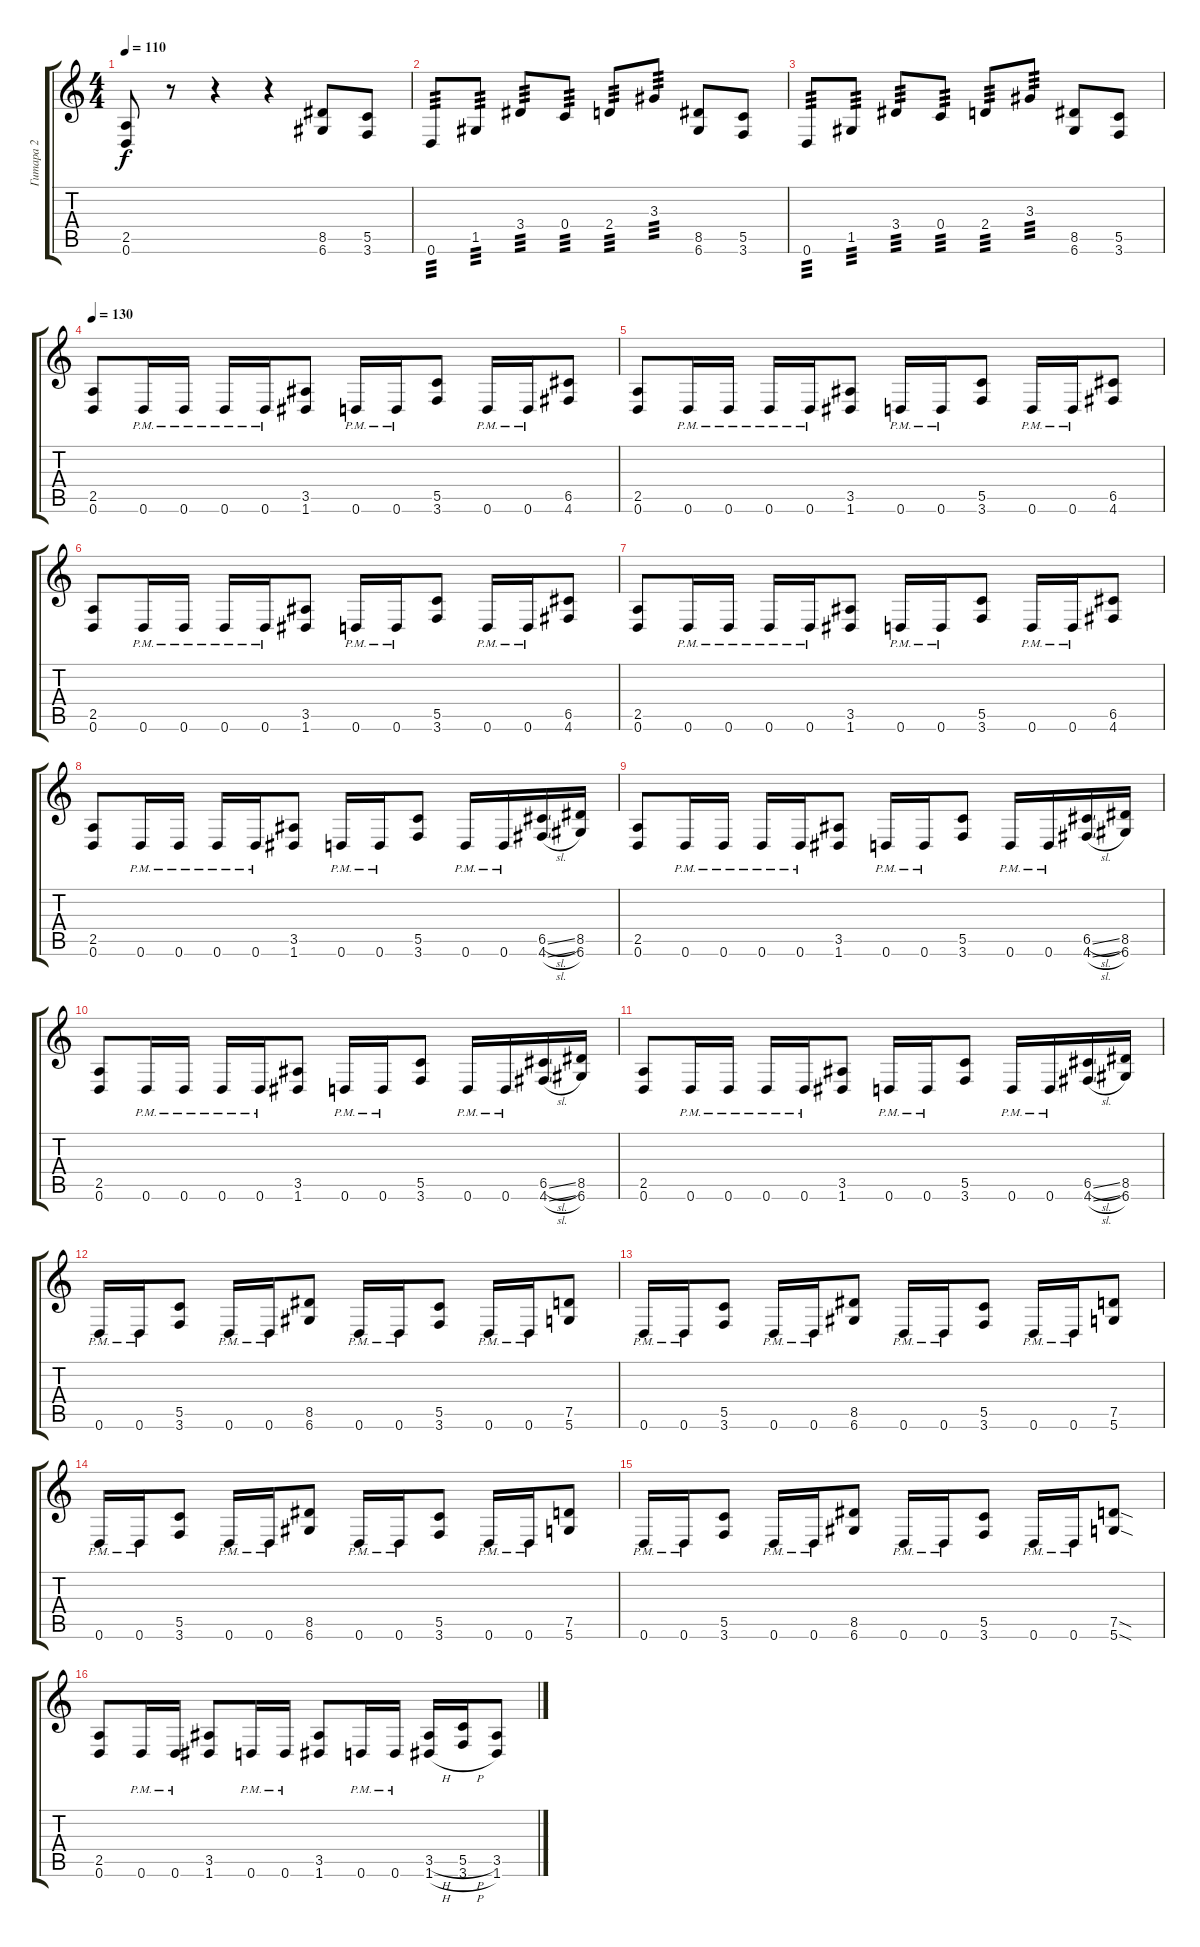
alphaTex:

\track ("Гитара 2" "Гитара 2") {instrument distortionguitar}
\staff {score tabs}
\tuning (D4 A3 F3 C3 G2 D2) {hide}
\ts (4 4)
\tempo 110
\clef g2
\ks c
(2.5 0.6).8{dy f} r.8 r.4 r.4 (8.5 6.6).8 (5.5 3.6).8 |
0.6.8{tp 3} 1.5.8{tp 3} 3.4.8{tp 3} 0.4.8{tp 3} 2.4.8{tp 3} 3.3.8{tp 3} (8.5 6.6).8 (5.5 3.6).8 |
0.6.8{tp 3} 1.5.8{tp 3} 3.4.8{tp 3} 0.4.8{tp 3} 2.4.8{tp 3} 3.3.8{tp 3} (8.5 6.6).8 (5.5 3.6).8 |
\tempo 130
(2.5 0.6).8 0.6{pm}.16 0.6{pm}.16 0.6{pm}.16 0.6{pm}.16 (3.5 1.6).8 0.6{pm}.16 0.6{pm}.16 (5.5 3.6).8 0.6{pm}.16 0.6{pm}.16 (6.5 4.6).8 |
(2.5 0.6).8 0.6{pm}.16 0.6{pm}.16 0.6{pm}.16 0.6{pm}.16 (3.5 1.6).8 0.6{pm}.16 0.6{pm}.16 (5.5 3.6).8 0.6{pm}.16 0.6{pm}.16 (6.5 4.6).8 |
(2.5 0.6).8 0.6{pm}.16 0.6{pm}.16 0.6{pm}.16 0.6{pm}.16 (3.5 1.6).8 0.6{pm}.16 0.6{pm}.16 (5.5 3.6).8 0.6{pm}.16 0.6{pm}.16 (6.5 4.6).8 |
(2.5 0.6).8 0.6{pm}.16 0.6{pm}.16 0.6{pm}.16 0.6{pm}.16 (3.5 1.6).8 0.6{pm}.16 0.6{pm}.16 (5.5 3.6).8 0.6{pm}.16 0.6{pm}.16 (6.5 4.6).8 |
(2.5 0.6).8 0.6{pm}.16 0.6{pm}.16 0.6{pm}.16 0.6{pm}.16 (3.5 1.6).8 0.6{pm}.16 0.6{pm}.16 (5.5 3.6).8 0.6{pm}.16 0.6{pm}.16 (6.5{sl} 4.6{sl}).16 (8.5 6.6).16 |
(2.5 0.6).8 0.6{pm}.16 0.6{pm}.16 0.6{pm}.16 0.6{pm}.16 (3.5 1.6).8 0.6{pm}.16 0.6{pm}.16 (5.5 3.6).8 0.6{pm}.16 0.6{pm}.16 (6.5{sl} 4.6{sl}).16 (8.5 6.6).16 |
(2.5 0.6).8 0.6{pm}.16 0.6{pm}.16 0.6{pm}.16 0.6{pm}.16 (3.5 1.6).8 0.6{pm}.16 0.6{pm}.16 (5.5 3.6).8 0.6{pm}.16 0.6{pm}.16 (6.5{sl} 4.6{sl}).16 (8.5 6.6).16 |
(2.5 0.6).8 0.6{pm}.16 0.6{pm}.16 0.6{pm}.16 0.6{pm}.16 (3.5 1.6).8 0.6{pm}.16 0.6{pm}.16 (5.5 3.6).8 0.6{pm}.16 0.6{pm}.16 (6.5{sl} 4.6{sl}).16 (8.5 6.6).16 |
0.6{pm}.16 0.6{pm}.16 (5.5 3.6).8 0.6{pm}.16 0.6{pm}.16 (8.5 6.6).8 0.6{pm}.16 0.6{pm}.16 (5.5 3.6).8 0.6{pm}.16 0.6{pm}.16 (7.5 5.6).8 |
0.6{pm}.16 0.6{pm}.16 (5.5 3.6).8 0.6{pm}.16 0.6{pm}.16 (8.5 6.6).8 0.6{pm}.16 0.6{pm}.16 (5.5 3.6).8 0.6{pm}.16 0.6{pm}.16 (7.5 5.6).8 |
0.6{pm}.16 0.6{pm}.16 (5.5 3.6).8 0.6{pm}.16 0.6{pm}.16 (8.5 6.6).8 0.6{pm}.16 0.6{pm}.16 (5.5 3.6).8 0.6{pm}.16 0.6{pm}.16 (7.5 5.6).8 |
0.6{pm}.16 0.6{pm}.16 (5.5 3.6).8 0.6{pm}.16 0.6{pm}.16 (8.5 6.6).8 0.6{pm}.16 0.6{pm}.16 (5.5 3.6).8 0.6{pm}.16 0.6{pm}.16 (7.5{sod} 5.6{sod}).8 |
(2.5 0.6).8 0.6{pm}.16 0.6{pm}.16 (3.5 1.6).8 0.6{pm}.16 0.6{pm}.16 (3.5 1.6).8 0.6{pm}.16 0.6{pm}.16 (3.5{h} 1.6{h}).16 (5.5{h} 3.6{h}).16 (3.5 1.6).8
